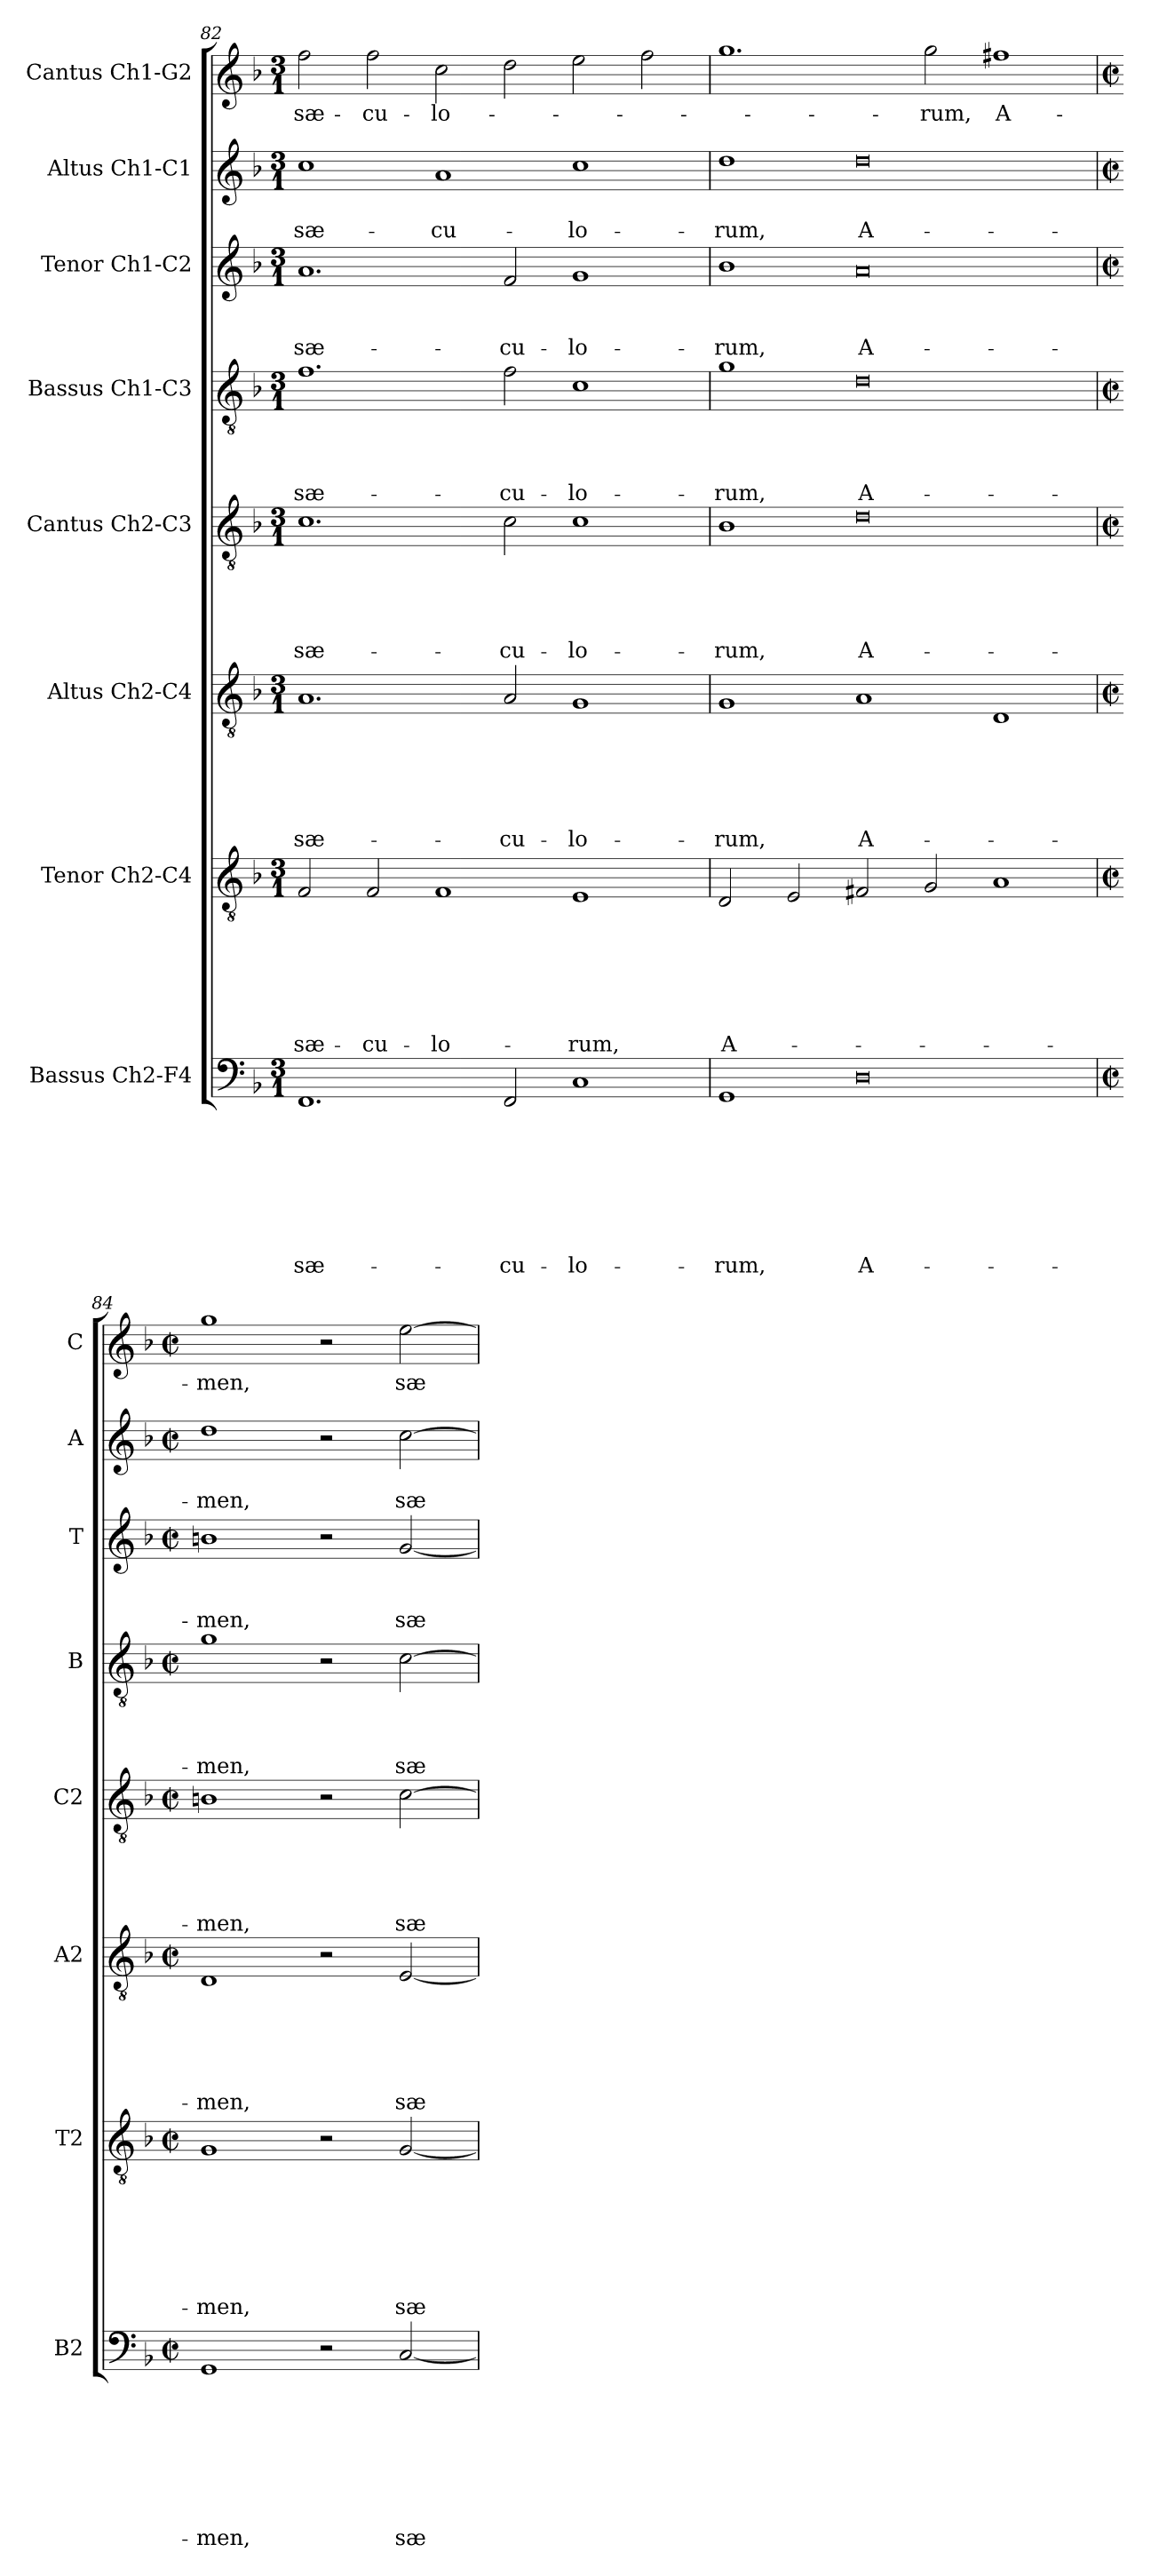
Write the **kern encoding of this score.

**kern	**text	**text	**text	**text	**text	**text	**text	**text	**kern	**text	**text	**text	**text	**text	**text	**text	**kern	**text	**text	**text	**text	**text	**text	**kern	**text	**text	**text	**text	**text	**kern	**text	**text	**text	**text	**kern	**text	**text	**text	**kern	**text	**text	**kern	**text
*part8	*part8	*part8	*part8	*part8	*part8	*part8	*part8	*part8	*part7	*part7	*part7	*part7	*part7	*part7	*part7	*part7	*part6	*part6	*part6	*part6	*part6	*part6	*part6	*part5	*part5	*part5	*part5	*part5	*part5	*part4	*part4	*part4	*part4	*part4	*part3	*part3	*part3	*part3	*part2	*part2	*part2	*part1	*part1
*staff8	*staff8	*staff8	*staff8	*staff8	*staff8	*staff8	*staff8	*staff8	*staff7	*staff7	*staff7	*staff7	*staff7	*staff7	*staff7	*staff7	*staff6	*staff6	*staff6	*staff6	*staff6	*staff6	*staff6	*staff5	*staff5	*staff5	*staff5	*staff5	*staff5	*staff4	*staff4	*staff4	*staff4	*staff4	*staff3	*staff3	*staff3	*staff3	*staff2	*staff2	*staff2	*staff1	*staff1
*I"Bassus Ch2-F4	*	*	*	*	*	*	*	*	*I"Tenor Ch2-C4	*	*	*	*	*	*	*	*I"Altus Ch2-C4	*	*	*	*	*	*	*I"Cantus Ch2-C3	*	*	*	*	*	*I"Bassus Ch1-C3	*	*	*	*	*I"Tenor Ch1-C2	*	*	*	*I"Altus Ch1-C1	*	*	*I"Cantus Ch1-G2	*
*I'B2	*	*	*	*	*	*	*	*	*I'T2	*	*	*	*	*	*	*	*I'A2	*	*	*	*	*	*	*I'C2	*	*	*	*	*	*I'B	*	*	*	*	*I'T	*	*	*	*I'A	*	*	*I'C	*
*clefF4	*	*	*	*	*	*	*	*	*clefGv2	*	*	*	*	*	*	*	*clefGv2	*	*	*	*	*	*	*clefGv2	*	*	*	*	*	*clefGv2	*	*	*	*	*clefG2	*	*	*	*clefG2	*	*	*clefG2	*
*k[b-]	*	*	*	*	*	*	*	*	*k[b-]	*	*	*	*	*	*	*	*k[b-]	*	*	*	*	*	*	*k[b-]	*	*	*	*	*	*k[b-]	*	*	*	*	*k[b-]	*	*	*	*k[b-]	*	*	*k[b-]	*
*F:	*	*	*	*	*	*	*	*	*F:	*	*	*	*	*	*	*	*F:	*	*	*	*	*	*	*F:	*	*	*	*	*	*F:	*	*	*	*	*F:	*	*	*	*F:	*	*	*F:	*
*M3/1	*	*	*	*	*	*	*	*	*M3/1	*	*	*	*	*	*	*	*M3/1	*	*	*	*	*	*	*M3/1	*	*	*	*	*	*M3/1	*	*	*	*	*M3/1	*	*	*	*M3/1	*	*	*M3/1	*
=82	=82	=82	=82	=82	=82	=82	=82	=82	=82	=82	=82	=82	=82	=82	=82	=82	=82	=82	=82	=82	=82	=82	=82	=82	=82	=82	=82	=82	=82	=82	=82	=82	=82	=82	=82	=82	=82	=82	=82	=82	=82	=82	=82
!	!	!	!	!	!	!	!	!LO:LY:b	!	!	!	!	!	!	!	!LO:LY:b	!	!	!	!	!	!	!LO:LY:b	!	!	!	!	!	!LO:LY:b	!	!	!	!	!LO:LY:b	!	!	!	!LO:LY:b	!	!	!LO:LY:b	!	!LO:LY:b
1.FF	.	.	.	.	.	.	.	sæ-	2F/	.	.	.	.	.	.	sæ-	1.A	.	.	.	.	.	sæ-	1.c	.	.	.	.	sæ-	1.f	.	.	.	sæ-	1.a	.	.	sæ-	1cc	.	sæ-	2ff\	sæ-
!	!	!	!	!	!	!	!	!	!	!	!	!	!	!	!	!LO:LY:b	!	!	!	!	!	!	!	!	!	!	!	!	!	!	!	!	!	!	!	!	!	!	!	!	!	!	!LO:LY:b
.	.	.	.	.	.	.	.	.	2F/	.	.	.	.	.	.	-cu-	.	.	.	.	.	.	.	.	.	.	.	.	.	.	.	.	.	.	.	.	.	.	.	.	.	2ff\	-cu-
!	!	!	!	!	!	!	!	!	!	!	!	!	!	!	!	!LO:LY:b	!	!	!	!	!	!	!	!	!	!	!	!	!	!	!	!	!	!	!	!	!	!	!	!	!LO:LY:b	!	!LO:LY:b
.	.	.	.	.	.	.	.	.	1F	.	.	.	.	.	.	-lo-	.	.	.	.	.	.	.	.	.	.	.	.	.	.	.	.	.	.	.	.	.	.	1a	.	-cu-	2cc\	-lo-
!	!	!	!	!	!	!	!	!LO:LY:b	!	!	!	!	!	!	!	!	!	!	!	!	!	!	!LO:LY:b	!	!	!	!	!	!LO:LY:b	!	!	!	!	!LO:LY:b	!	!	!	!LO:LY:b	!	!	!	!	!
2FF/	.	.	.	.	.	.	.	-cu-	.	.	.	.	.	.	.	.	2A/	.	.	.	.	.	-cu-	2c\	.	.	.	.	-cu-	2f\	.	.	.	-cu-	2f/	.	.	-cu-	.	.	.	2dd\	.
!	!	!	!	!	!	!	!	!LO:LY:b	!	!	!	!	!	!	!	!LO:LY:b	!	!	!	!	!	!	!LO:LY:b	!	!	!	!	!	!LO:LY:b	!	!	!	!	!LO:LY:b	!	!	!	!LO:LY:b	!	!	!LO:LY:b	!	!
1C	.	.	.	.	.	.	.	-lo-	1E	.	.	.	.	.	.	-rum,	1G	.	.	.	.	.	-lo-	1c	.	.	.	.	-lo-	1c	.	.	.	-lo-	1g	.	.	-lo-	1cc	.	-lo-	2ee\	.
.	.	.	.	.	.	.	.	.	.	.	.	.	.	.	.	.	.	.	.	.	.	.	.	.	.	.	.	.	.	.	.	.	.	.	.	.	.	.	.	.	.	2ff\	.
=83	=83	=83	=83	=83	=83	=83	=83	=83	=83	=83	=83	=83	=83	=83	=83	=83	=83	=83	=83	=83	=83	=83	=83	=83	=83	=83	=83	=83	=83	=83	=83	=83	=83	=83	=83	=83	=83	=83	=83	=83	=83	=83	=83
!	!	!	!	!	!	!	!	!LO:LY:b	!	!	!	!	!	!	!	!LO:LY:b	!	!	!	!	!	!	!LO:LY:b	!	!	!	!	!	!LO:LY:b	!	!	!	!	!LO:LY:b	!	!	!	!LO:LY:b	!	!	!LO:LY:b	!	!
1GG	.	.	.	.	.	.	.	-rum,	2D/	.	.	.	.	.	.	A-	1G	.	.	.	.	.	-rum,	1B-	.	.	.	.	-rum,	1g	.	.	.	-rum,	1b-	.	.	-rum,	1dd	.	-rum,	1.gg	.
.	.	.	.	.	.	.	.	.	2E/	.	.	.	.	.	.	.	.	.	.	.	.	.	.	.	.	.	.	.	.	.	.	.	.	.	.	.	.	.	.	.	.	.	.
!	!	!	!	!	!	!	!	!LO:LY:b	!	!	!	!	!	!	!	!	!	!	!	!	!	!	!LO:LY:b	!	!	!	!	!	!LO:LY:b	!	!	!	!	!LO:LY:b	!	!	!	!LO:LY:b	!	!	!LO:LY:b	!	!
0D	.	.	.	.	.	.	.	A-	2F#X/	.	.	.	.	.	.	.	1A	.	.	.	.	.	A-	0d	.	.	.	.	A-	0d	.	.	.	A-	0a	.	.	A-	0dd	.	A-	.	.
!	!	!	!	!	!	!	!	!	!	!	!	!	!	!	!	!	!	!	!	!	!	!	!	!	!	!	!	!	!	!	!	!	!	!	!	!	!	!	!	!	!	!	!LO:LY:b
.	.	.	.	.	.	.	.	.	2G/	.	.	.	.	.	.	.	.	.	.	.	.	.	.	.	.	.	.	.	.	.	.	.	.	.	.	.	.	.	.	.	.	2gg\	-rum,
!	!	!	!	!	!	!	!	!	!	!	!	!	!	!	!	!	!	!	!	!	!	!	!	!	!	!	!	!	!	!	!	!	!	!	!	!	!	!	!	!	!	!	!LO:LY:b
.	.	.	.	.	.	.	.	.	1A	.	.	.	.	.	.	.	1D	.	.	.	.	.	.	.	.	.	.	.	.	.	.	.	.	.	.	.	.	.	.	.	.	1ff#	A-
=84	=84	=84	=84	=84	=84	=84	=84	=84	=84	=84	=84	=84	=84	=84	=84	=84	=84	=84	=84	=84	=84	=84	=84	=84	=84	=84	=84	=84	=84	=84	=84	=84	=84	=84	=84	=84	=84	=84	=84	=84	=84	=84	=84
*M2/2	*	*	*	*	*	*	*	*	*M2/2	*	*	*	*	*	*	*	*M2/2	*	*	*	*	*	*	*M2/2	*	*	*	*	*	*M2/2	*	*	*	*	*M2/2	*	*	*	*M2/2	*	*	*M2/2	*
*met(c|)	*	*	*	*	*	*	*	*	*met(c|)	*	*	*	*	*	*	*	*met(c|)	*	*	*	*	*	*	*met(c|)	*	*	*	*	*	*met(c|)	*	*	*	*	*met(c|)	*	*	*	*met(c|)	*	*	*met(c|)	*
!	!	!	!	!	!	!	!	!LO:LY:b	!	!	!	!	!	!	!	!LO:LY:b	!	!	!	!	!	!	!LO:LY:b	!	!	!	!	!	!LO:LY:b	!	!	!	!	!LO:LY:b	!	!	!	!LO:LY:b	!	!	!LO:LY:b	!	!LO:LY:b
1GG	.	.	.	.	.	.	.	-men,	1G	.	.	.	.	.	.	-men,	1D	.	.	.	.	.	-men,	1Bn	.	.	.	.	-men,	1g	.	.	.	-men,	1bn	.	.	-men,	1dd	.	-men,	1gg	-men,
2r	.	.	.	.	.	.	.	.	2r	.	.	.	.	.	.	.	2r	.	.	.	.	.	.	2r	.	.	.	.	.	2r	.	.	.	.	2r	.	.	.	2r	.	.	2r	.
!	!	!	!	!	!	!	!	!LO:LY:b	!	!	!	!	!	!	!	!LO:LY:b	!	!	!	!	!	!	!LO:LY:b	!	!	!	!	!	!LO:LY:b	!	!	!	!	!LO:LY:b	!	!	!	!LO:LY:b	!	!	!LO:LY:b	!	!LO:LY:b
[2C/	.	.	.	.	.	.	.	sæ-	[2G/	.	.	.	.	.	.	sæ-	[2E/	.	.	.	.	.	sæ-	[2c\	.	.	.	.	sæ-	[2c\	.	.	.	sæ-	[2g/	.	.	sæ-	[2cc\	.	sæ-	[2ee\	sæ-
=	=	=	=	=	=	=	=	=	=	=	=	=	=	=	=	=	=	=	=	=	=	=	=	=	=	=	=	=	=	=	=	=	=	=	=	=	=	=	=	=	=	=	=
*-	*-	*-	*-	*-	*-	*-	*-	*-	*-	*-	*-	*-	*-	*-	*-	*-	*-	*-	*-	*-	*-	*-	*-	*-	*-	*-	*-	*-	*-	*-	*-	*-	*-	*-	*-	*-	*-	*-	*-	*-	*-	*-	*-
